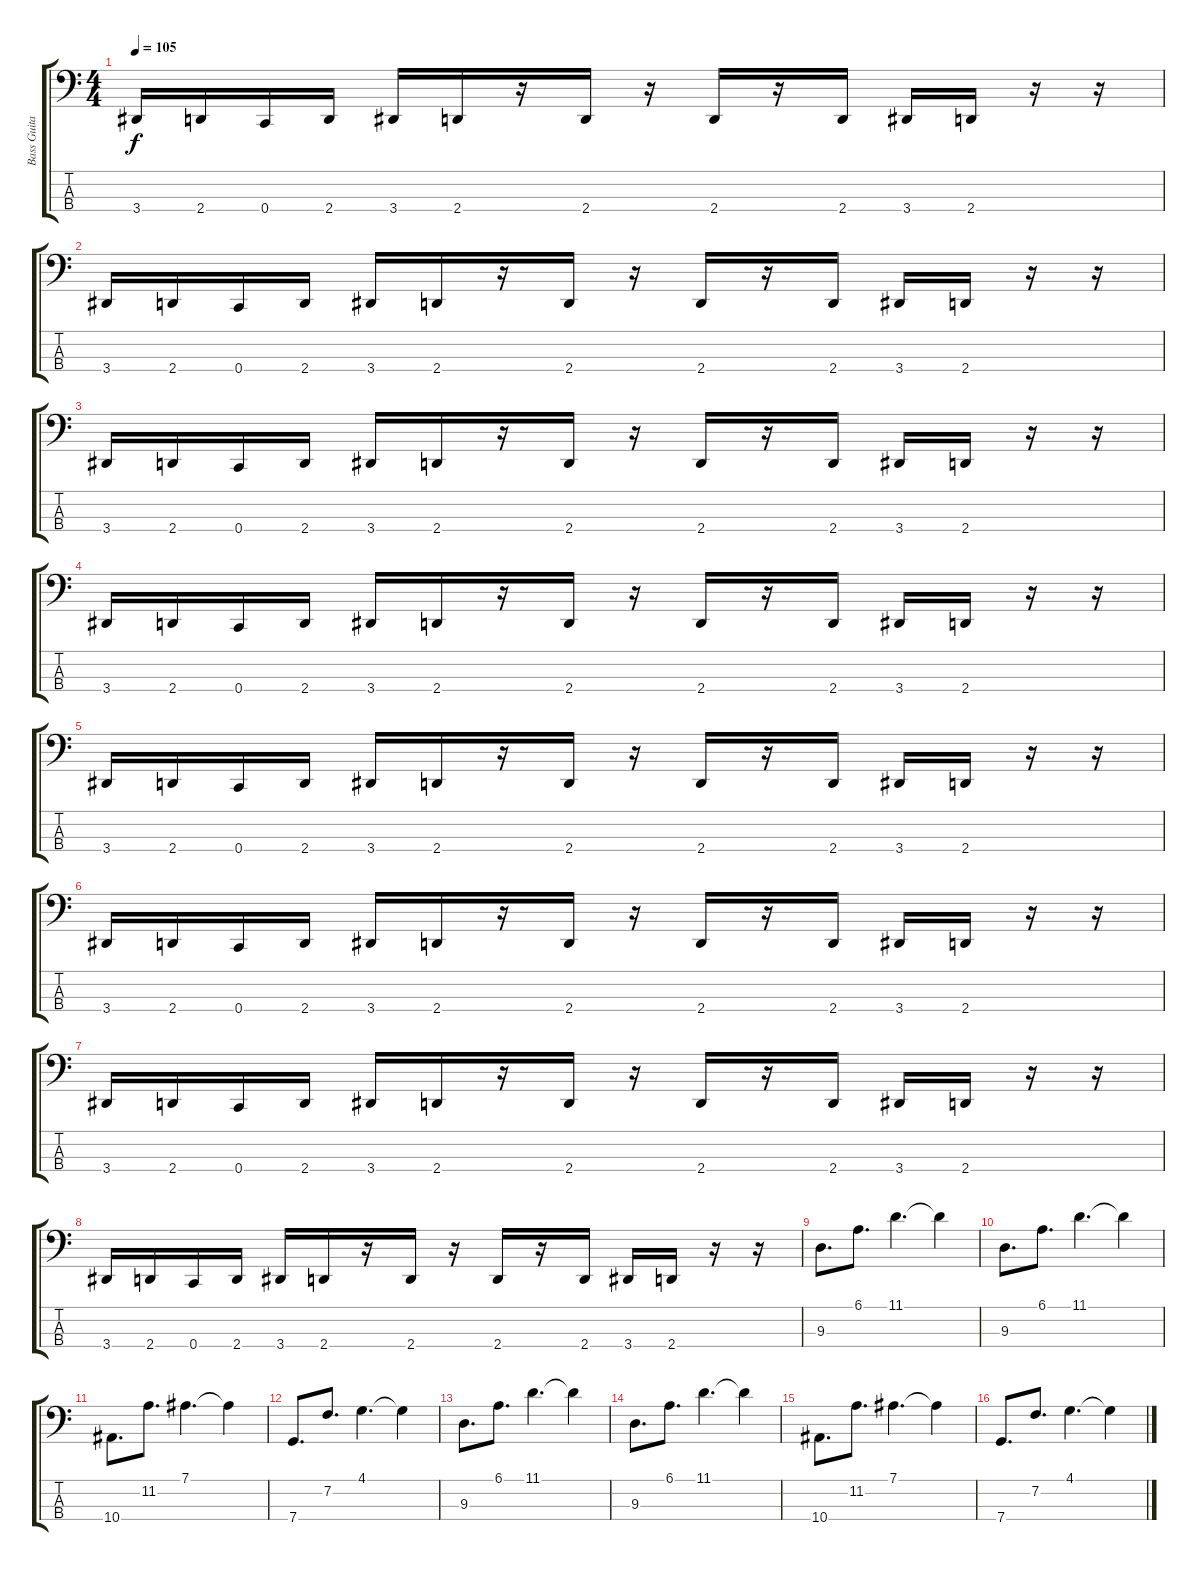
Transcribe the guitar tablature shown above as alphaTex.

\track ("Bass Guitar" "Bass Guita") {instrument electricbasspick}
\staff {score tabs}
\tuning (Eb2 Bb1 F1 C1) {hide}
\ts (4 4)
\tempo 105
\clef f4
\ks c
3.4.16{dy f} 2.4.16 0.4.16 2.4.16 3.4.16 2.4.16 r.16 2.4.16 r.16 2.4.16 r.16 2.4.16 3.4.16 2.4.16 r.16 r.16 |
3.4.16 2.4.16 0.4.16 2.4.16 3.4.16 2.4.16 r.16 2.4.16 r.16 2.4.16 r.16 2.4.16 3.4.16 2.4.16 r.16 r.16 |
3.4.16 2.4.16 0.4.16 2.4.16 3.4.16 2.4.16 r.16 2.4.16 r.16 2.4.16 r.16 2.4.16 3.4.16 2.4.16 r.16 r.16 |
3.4.16 2.4.16 0.4.16 2.4.16 3.4.16 2.4.16 r.16 2.4.16 r.16 2.4.16 r.16 2.4.16 3.4.16 2.4.16 r.16 r.16 |
3.4.16 2.4.16 0.4.16 2.4.16 3.4.16 2.4.16 r.16 2.4.16 r.16 2.4.16 r.16 2.4.16 3.4.16 2.4.16 r.16 r.16 |
3.4.16 2.4.16 0.4.16 2.4.16 3.4.16 2.4.16 r.16 2.4.16 r.16 2.4.16 r.16 2.4.16 3.4.16 2.4.16 r.16 r.16 |
3.4.16 2.4.16 0.4.16 2.4.16 3.4.16 2.4.16 r.16 2.4.16 r.16 2.4.16 r.16 2.4.16 3.4.16 2.4.16 r.16 r.16 |
3.4.16 2.4.16 0.4.16 2.4.16 3.4.16 2.4.16 r.16 2.4.16 r.16 2.4.16 r.16 2.4.16 3.4.16 2.4.16 r.16 r.16 |
9.3.8{d} 6.1.8{d} 11.1.4{d} 11.1{t}.4 |
9.3.8{d} 6.1.8{d} 11.1.4{d} 11.1{t}.4 |
10.4.8{d} 11.2.8{d} 7.1.4{d} 7.1{t}.4 |
7.4.8{d} 7.2.8{d} 4.1.4{d} 4.1{t}.4 |
9.3.8{d} 6.1.8{d} 11.1.4{d} 11.1{t}.4 |
9.3.8{d} 6.1.8{d} 11.1.4{d} 11.1{t}.4 |
10.4.8{d} 11.2.8{d} 7.1.4{d} 7.1{t}.4 |
7.4.8{d} 7.2.8{d} 4.1.4{d} 4.1{t}.4
